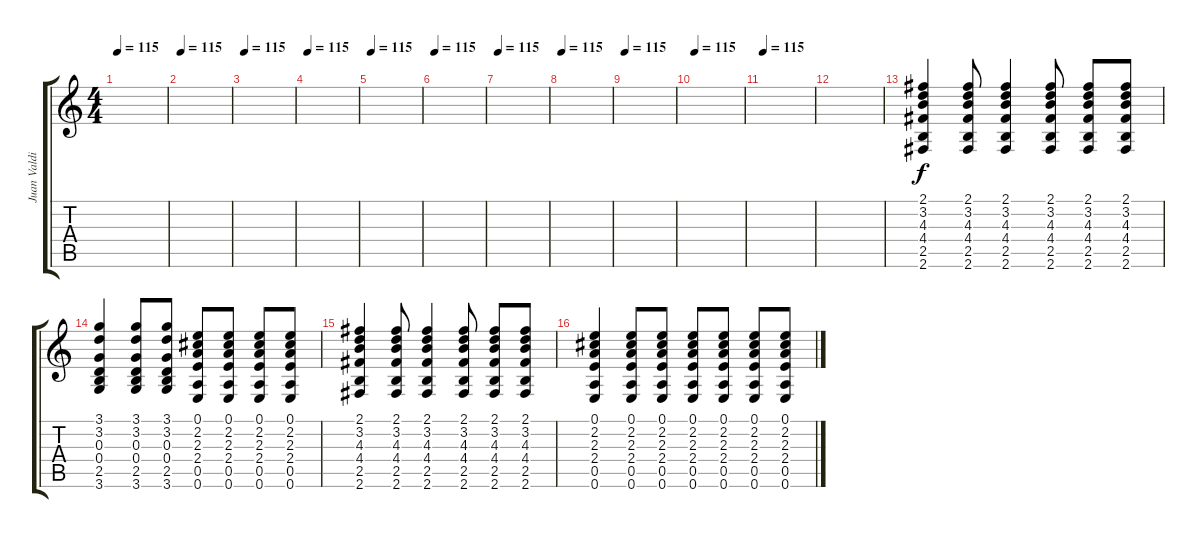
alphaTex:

\track ("Juan Valdivia 2" "Juan Valdi") {instrument acousticguitarsteel}
\staff {score tabs}
\tuning (E4 B3 G3 D3 A2 E2) {hide}
\ts (4 4)
\tempo 115
\clef g2
\ks c
|
\tempo 115
|
\tempo 115
|
\tempo 115
|
\tempo 115
|
\tempo 115
|
\tempo 115
|
\tempo 115
|
\tempo 115
|
\tempo 115
|
\tempo 115
|
|
(2.1 3.2 4.3 4.4 2.5 2.6).4 (2.1 3.2 4.3 4.4 2.5 2.6).8 (2.1 3.2 4.3 4.4 2.5 2.6).4 (2.1 3.2 4.3 4.4 2.5 2.6).8 (2.1 3.2 4.3 4.4 2.5 2.6).8 (2.1 3.2 4.3 4.4 2.5 2.6).8 |
(3.1 3.2 0.3 0.4 2.5 3.6).4 (3.1 3.2 0.3 0.4 2.5 3.6).8 (3.1 3.2 0.3 0.4 2.5 3.6).8 (0.1 2.2 2.3 2.4 0.5 0.6).8 (0.1 2.2 2.3 2.4 0.5 0.6).8 (0.1 2.2 2.3 2.4 0.5 0.6).8 (0.1 2.2 2.3 2.4 0.5 0.6).8 |
(2.1 3.2 4.3 4.4 2.5 2.6).4 (2.1 3.2 4.3 4.4 2.5 2.6).8 (2.1 3.2 4.3 4.4 2.5 2.6).4 (2.1 3.2 4.3 4.4 2.5 2.6).8 (2.1 3.2 4.3 4.4 2.5 2.6).8 (2.1 3.2 4.3 4.4 2.5 2.6).8 |
(0.1 2.2 2.3 2.4 0.5 0.6).4 (0.1 2.2 2.3 2.4 0.5 0.6).8 (0.1 2.2 2.3 2.4 0.5 0.6).8 (0.1 2.2 2.3 2.4 0.5 0.6).8 (0.1 2.2 2.3 2.4 0.5 0.6).8 (0.1 2.2 2.3 2.4 0.5 0.6).8 (0.1 2.2 2.3 2.4 0.5 0.6).8
